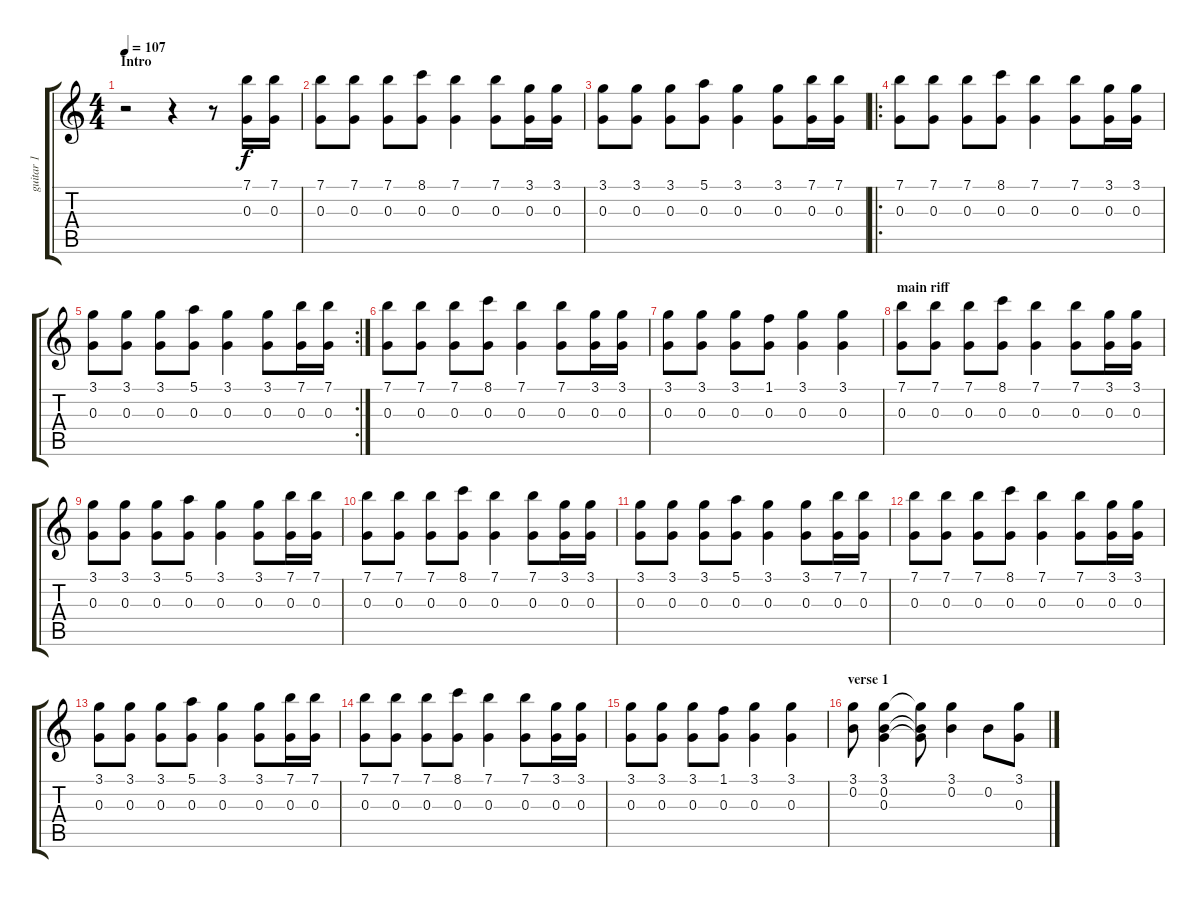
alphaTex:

\track ("guitar 1" "guitar 1") {instrument acousticguitarnylon}
\staff {score tabs}
\tuning (E4 B3 G3 D3 A2 E2) {hide}
\ts (4 4)
\section ("" "Intro")
\tempo 107
\clef g2
\ks c
r.2{dy f instrument acousticguitarnylon} r.4 r.8 (7.1 0.3).16 (7.1 0.3).16 |
(7.1 0.3).8 (7.1 0.3).8 (7.1 0.3).8 (8.1 0.3).8 (7.1 0.3).4 (7.1 0.3).8 (3.1 0.3).16 (3.1 0.3).16 |
(3.1 0.3).8 (3.1 0.3).8 (3.1 0.3).8 (5.1 0.3).8 (3.1 0.3).4 (3.1 0.3).8 (7.1 0.3).16 (7.1 0.3).16 |
\ro
(7.1 0.3).8 (7.1 0.3).8 (7.1 0.3).8 (8.1 0.3).8 (7.1 0.3).4 (7.1 0.3).8 (3.1 0.3).16 (3.1 0.3).16 |
\rc 2
(3.1 0.3).8 (3.1 0.3).8 (3.1 0.3).8 (5.1 0.3).8 (3.1 0.3).4 (3.1 0.3).8 (7.1 0.3).16 (7.1 0.3).16 |
(7.1 0.3).8 (7.1 0.3).8 (7.1 0.3).8 (8.1 0.3).8 (7.1 0.3).4 (7.1 0.3).8 (3.1 0.3).16 (3.1 0.3).16 |
(3.1 0.3).8 (3.1 0.3).8 (3.1 0.3).8 (1.1 0.3).8 (3.1 0.3).4 (3.1 0.3).4 |
\section ("" "main riff ")
(7.1 0.3).8 (7.1 0.3).8 (7.1 0.3).8 (8.1 0.3).8 (7.1 0.3).4 (7.1 0.3).8 (3.1 0.3).16 (3.1 0.3).16 |
(3.1 0.3).8 (3.1 0.3).8 (3.1 0.3).8 (5.1 0.3).8 (3.1 0.3).4 (3.1 0.3).8 (7.1 0.3).16 (7.1 0.3).16 |
(7.1 0.3).8 (7.1 0.3).8 (7.1 0.3).8 (8.1 0.3).8 (7.1 0.3).4 (7.1 0.3).8 (3.1 0.3).16 (3.1 0.3).16 |
(3.1 0.3).8 (3.1 0.3).8 (3.1 0.3).8 (5.1 0.3).8 (3.1 0.3).4 (3.1 0.3).8 (7.1 0.3).16 (7.1 0.3).16 |
(7.1 0.3).8 (7.1 0.3).8 (7.1 0.3).8 (8.1 0.3).8 (7.1 0.3).4 (7.1 0.3).8 (3.1 0.3).16 (3.1 0.3).16 |
(3.1 0.3).8 (3.1 0.3).8 (3.1 0.3).8 (5.1 0.3).8 (3.1 0.3).4 (3.1 0.3).8 (7.1 0.3).16 (7.1 0.3).16 |
(7.1 0.3).8 (7.1 0.3).8 (7.1 0.3).8 (8.1 0.3).8 (7.1 0.3).4 (7.1 0.3).8 (3.1 0.3).16 (3.1 0.3).16 |
(3.1 0.3).8 (3.1 0.3).8 (3.1 0.3).8 (1.1 0.3).8 (3.1 0.3).4 (3.1 0.3).4 |
\section ("" "verse 1")
(3.1 0.2).8 (3.1 0.2 0.3).4 (3.1{t} 0.2{t} 0.3{t}).8 (3.1 0.2).4 0.2.8 (3.1 0.3).8
